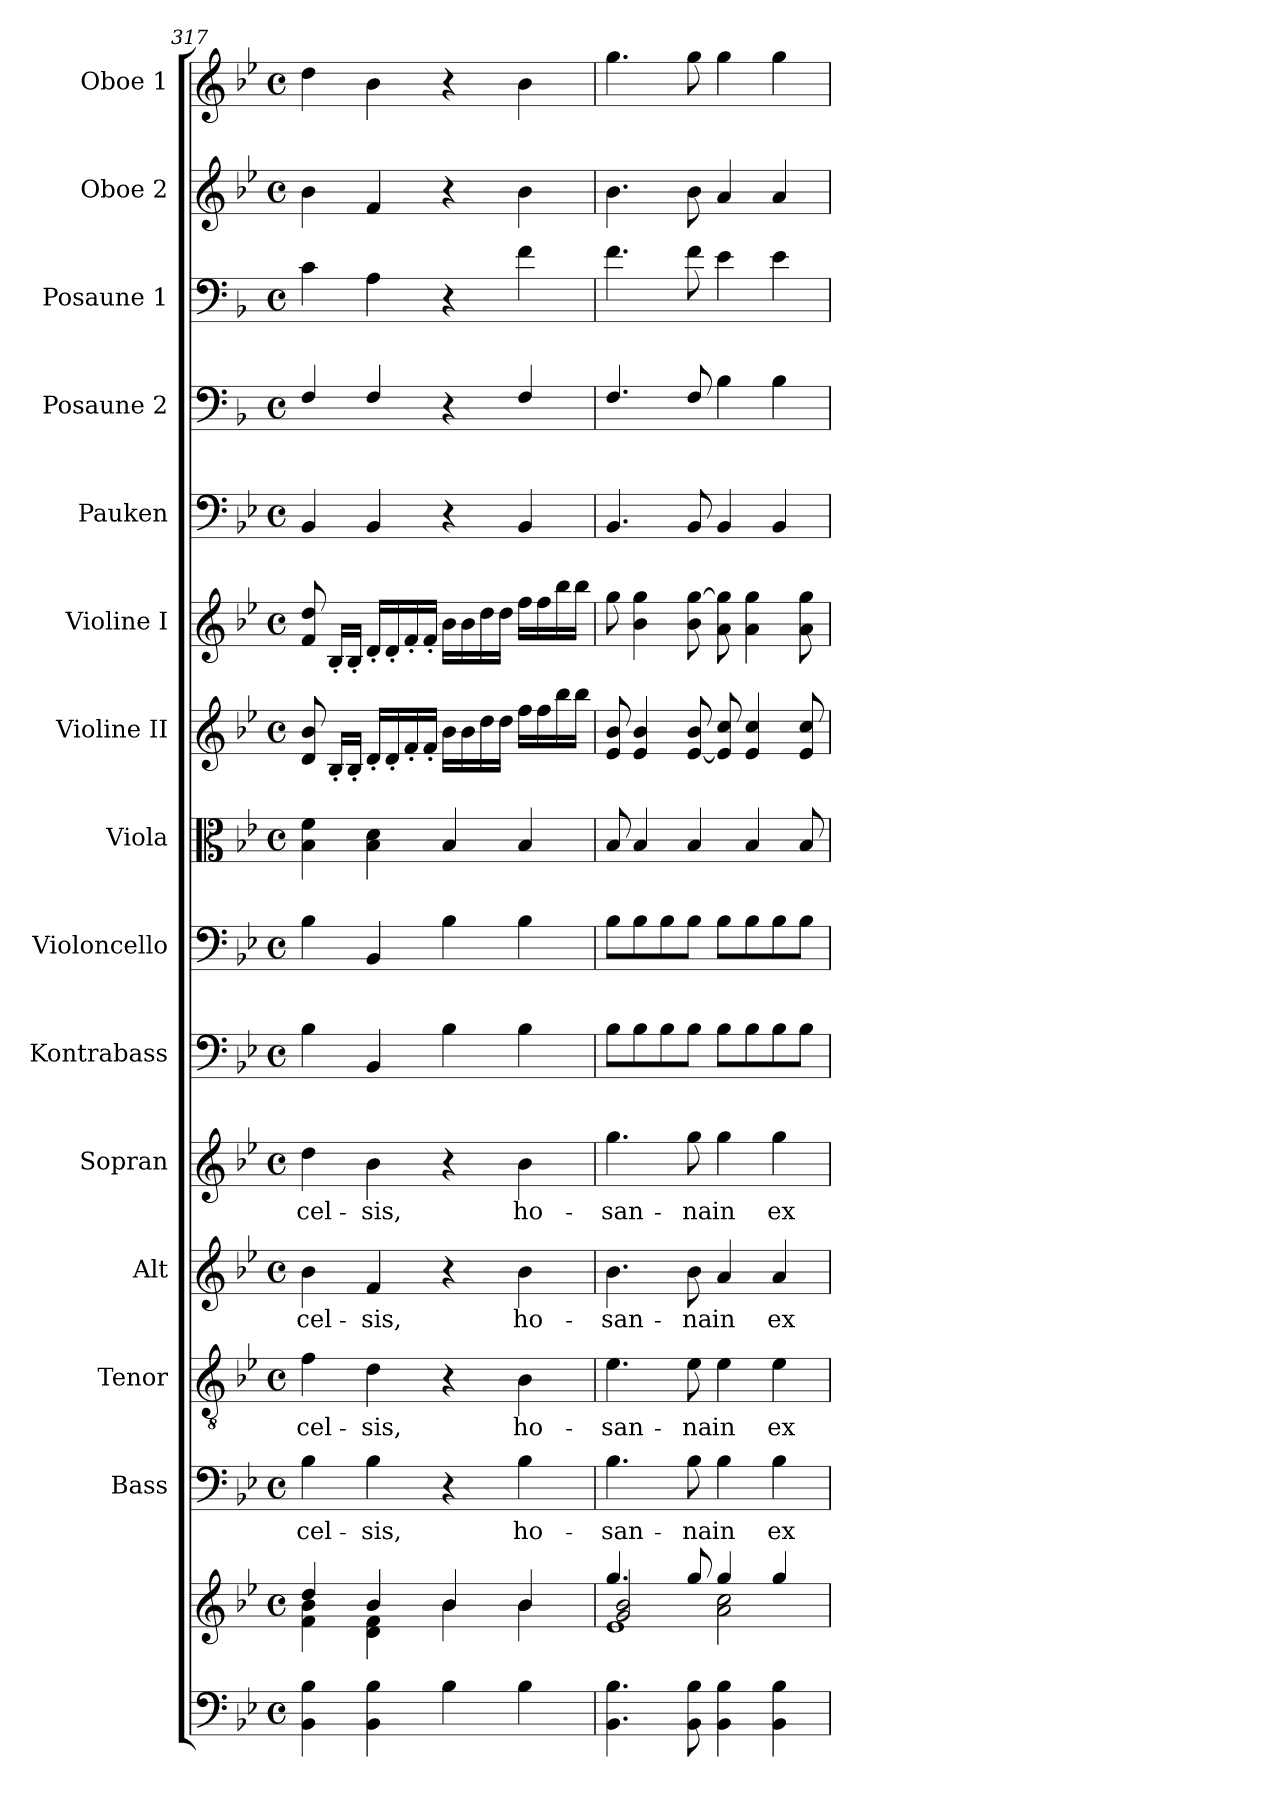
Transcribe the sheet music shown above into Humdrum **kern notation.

**kern	**kern	**kern	**text	**kern	**text	**kern	**text	**kern	**text	**kern	**kern	**kern	**kern	**kern	**kern	**kern	**kern	**kern	**kern
*part15	*part15	*part14	*part14	*part13	*part13	*part12	*part12	*part11	*part11	*part10	*part9	*part8	*part7	*part6	*part5	*part4	*part3	*part2	*part1
*staff16	*staff15	*staff14	*staff14	*staff13	*staff13	*staff12	*staff12	*staff11	*staff11	*staff10	*staff9	*staff8	*staff7	*staff6	*staff5	*staff4	*staff3	*staff2	*staff1
*	*	*I"Bass	*	*I"Tenor	*	*I"Alt	*	*I"Sopran	*	*I"Kontrabass	*I"Violoncello	*I"Viola	*I"Violine II	*I"Violine I	*I"Pauken	*I"Posaune 2	*I"Posaune 1	*I"Oboe 2	*I"Oboe 1
*	*	*I'B.	*	*I'T.	*	*I'A.	*	*I'S.	*	*I'Kb.	*I'Vc.	*I'Vla.	*I'Vl. II	*I'Vl. I	*I'Pk.	*I'Pos. 2	*I'Pos. 1	*I'Ob. 2	*I'Ob. 1
*clefF4	*clefG2	*clefF4	*	*clefGv2	*	*clefG2	*	*clefG2	*	*clefF4	*clefF4	*clefC3	*clefG2	*clefG2	*clefF4	*clefF4	*clefF4	*clefG2	*clefG2
*	*	*	*	*	*	*	*	*	*	*ITrd7c12	*	*	*	*	*	*ITrd4c7	*ITrd4c7	*	*
*k[b-e-]	*k[b-e-]	*k[b-e-]	*	*k[b-e-]	*	*k[b-e-]	*	*k[b-e-]	*	*k[b-e-]	*k[b-e-]	*k[b-e-]	*k[b-e-]	*k[b-e-]	*k[b-e-]	*k[b-e-]	*k[b-e-]	*k[b-e-]	*k[b-e-]
*B-:	*B-:	*B-:	*	*B-:	*	*B-:	*	*B-:	*	*B-:	*B-:	*B-:	*B-:	*B-:	*B-:	*B-:	*B-:	*B-:	*B-:
*M4/4	*M4/4	*M4/4	*	*M4/4	*	*M4/4	*	*M4/4	*	*M4/4	*M4/4	*M4/4	*M4/4	*M4/4	*M4/4	*M4/4	*M4/4	*M4/4	*M4/4
*met(c)	*met(c)	*met(c)	*	*met(c)	*	*met(c)	*	*met(c)	*	*met(c)	*met(c)	*met(c)	*met(c)	*met(c)	*met(c)	*met(c)	*met(c)	*met(c)	*met(c)
=317	=317	=317	=317	=317	=317	=317	=317	=317	=317	=317	=317	=317	=317	=317	=317	=317	=317	=317	=317
*	*^	*	*	*	*	*	*	*	*	*	*	*	*	*	*	*	*	*	*
!	!	!	!	!LO:LY:b	!	!LO:LY:b	!	!LO:LY:b	!	!LO:LY:b	!	!	!	!	!	!	!	!	!	!
4BB-\ 4B-\	4dd/	4f\ 4b-\	4B-\	-cel-	4f\	-cel-	4b-\	-cel-	4dd\	-cel-	4BB-\	4B-\	4B-\ 4f\	8d/ 8b-/	8f/ 8dd/	4BB-/	4BB-/	4F\	4b-\	4dd\
.	.	.	.	.	.	.	.	.	.	.	.	.	.	16B-'</LL	16B-'</LL	.	.	.	.	.
.	.	.	.	.	.	.	.	.	.	.	.	.	.	16B-'</JJ	16B-'</JJ	.	.	.	.	.
!	!	!	!	!LO:LY:b	!	!LO:LY:b	!	!LO:LY:b	!	!LO:LY:b	!	!	!	!	!	!	!	!	!	!
4BB-\ 4B-\	4b-/	4d\ 4f\	4B-\	-sis,	4d\	-sis,	4f/	-sis,	4b-\	-sis,	4BBB-/	4BB-/	4B-\ 4d\	16d'</LL	16d'</LL	4BB-/	4BB-/	4D\	4f/	4b-\
.	.	.	.	.	.	.	.	.	.	.	.	.	.	16d'</	16d'</	.	.	.	.	.
.	.	.	.	.	.	.	.	.	.	.	.	.	.	16f'</	16f'</	.	.	.	.	.
.	.	.	.	.	.	.	.	.	.	.	.	.	.	16f'</JJ	16f'</JJ	.	.	.	.	.
4B-\	4b-/	4b-\	4r	.	4r	.	4r	.	4r	.	4BB-\	4B-\	4B-/	16b-\LL	16b-\LL	4r	4r	4r	4r	4r
.	.	.	.	.	.	.	.	.	.	.	.	.	.	16b-\	16b-\	.	.	.	.	.
.	.	.	.	.	.	.	.	.	.	.	.	.	.	16dd\	16dd\	.	.	.	.	.
.	.	.	.	.	.	.	.	.	.	.	.	.	.	16dd\JJ	16dd\JJ	.	.	.	.	.
!	!	!	!	!LO:LY:b	!	!LO:LY:b	!	!LO:LY:b	!	!LO:LY:b	!	!	!	!	!	!	!	!	!	!
4B-\	4b-/	4b-\	4B-\	ho-	4B-\	ho-	4b-\	ho-	4b-\	ho-	4BB-\	4B-\	4B-/	16ff\LL	16ff\LL	4BB-/	4BB-/	4B-\	4b-\	4b-\
.	.	.	.	.	.	.	.	.	.	.	.	.	.	16ff\	16ff\	.	.	.	.	.
.	.	.	.	.	.	.	.	.	.	.	.	.	.	16bb-\	16bb-\	.	.	.	.	.
.	.	.	.	.	.	.	.	.	.	.	.	.	.	16bb-\JJ	16bb-\JJ	.	.	.	.	.
=318	=318	=318	=318	=318	=318	=318	=318	=318	=318	=318	=318	=318	=318	=318	=318	=318	=318	=318	=318	=318
*	*	*^	*	*	*	*	*	*	*	*	*	*	*	*	*	*	*	*	*	*
!	!	!	!	!	!LO:LY:b	!	!LO:LY:b	!	!LO:LY:b	!	!LO:LY:b	!	!	!	!	!	!	!	!	!	!
4.BB-\ 4.B-\	4.gg/	1e-	2g/ 2b-/	4.B-\	-san-	4.e-\	-san-	4.b-\	-san-	4.gg\	-san-	8BB-\L	8B-\L	8B-/	8e-/ 8b-/	8gg\	4.BB-/	4.BB-/	4.B-\	4.b-\	4.gg\
.	.	.	.	.	.	.	.	.	.	.	.	8BB-\	8B-\	4B-/	4e-/ 4b-/	4b-\ 4gg\	.	.	.	.	.
.	.	.	.	.	.	.	.	.	.	.	.	8BB-\	8B-\	.	.	.	.	.	.	.	.
!	!	!	!	!	!LO:LY:b	!	!LO:LY:b	!	!LO:LY:b	!	!LO:LY:b	!	!	!	!	!	!	!	!	!	!
8BB-\ 8B-\	8gg/	.	.	8B-\	-na	8e-\	-na	8b-\	-na	8gg\	-na	8BB-\J	8B-\J	4B-/	[8e-/ 8b-/	8b-\ [8gg\	8BB-/	8BB-/	8B-\	8b-\	8gg\
!	!	!	!	!	!LO:LY:b	!	!LO:LY:b	!	!LO:LY:b	!	!LO:LY:b	!	!	!	!	!	!	!	!	!	!
4BB-\ 4B-\	4gg/	.	2a\ 2cc\	4B-\	in	4e-\	in	4a/	in	4gg\	in	8BB-\L	8B-\L	.	8e-/] 8cc/	8a\ 8gg\]	4BB-/	4E-\	4A\	4a/	4gg\
.	.	.	.	.	.	.	.	.	.	.	.	8BB-\	8B-\	4B-/	4e-/ 4cc/	4a\ 4gg\	.	.	.	.	.
!	!	!	!	!	!LO:LY:b	!	!LO:LY:b	!	!LO:LY:b	!	!LO:LY:b	!	!	!	!	!	!	!	!	!	!
4BB-\ 4B-\	4gg/	.	.	4B-\	ex-	4e-\	ex-	4a/	ex-	4gg\	ex-	8BB-\	8B-\	.	.	.	4BB-/	4E-\	4A\	4a/	4gg\
.	.	.	.	.	.	.	.	.	.	.	.	8BB-\J	8B-\J	8B-/	8e-/ 8cc/	8a\ 8gg\	.	.	.	.	.
*	*v	*v	*v	*	*	*	*	*	*	*	*	*	*	*	*	*	*	*	*	*	*
=	=	=	=	=	=	=	=	=	=	=	=	=	=	=	=	=	=	=	=
*-	*-	*-	*-	*-	*-	*-	*-	*-	*-	*-	*-	*-	*-	*-	*-	*-	*-	*-	*-
